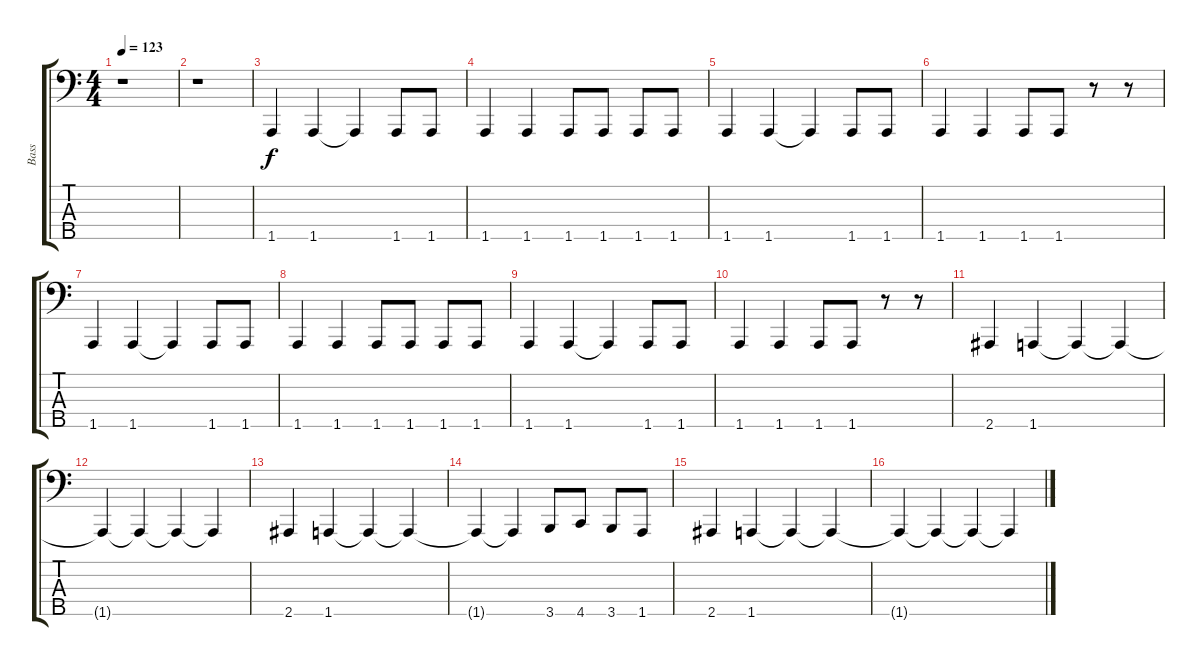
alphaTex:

\track ("Bass" "Bass") {instrument electricbassfinger}
\staff {score tabs}
\tuning (Gb2 Db2 Ab1 Eb1 Ab0) {hide}
\ts (4 4)
\tempo 123
\clef f4
\ks c
r.1{dy f} |
r.1 |
1.5.4 1.5.4 1.5{t}.4 1.5.8 1.5.8 |
1.5.4 1.5.4 1.5.8 1.5.8 1.5.8 1.5.8 |
1.5.4 1.5.4 1.5{t}.4 1.5.8 1.5.8 |
1.5.4 1.5.4 1.5.8 1.5.8 r.8 r.8 |
1.5.4 1.5.4 1.5{t}.4 1.5.8 1.5.8 |
1.5.4 1.5.4 1.5.8 1.5.8 1.5.8 1.5.8 |
1.5.4 1.5.4 1.5{t}.4 1.5.8 1.5.8 |
1.5.4 1.5.4 1.5.8 1.5.8 r.8 r.8 |
2.5.4 1.5.4 1.5{t}.4 1.5{t}.4 |
1.5{t}.4 1.5{t}.4 1.5{t}.4 1.5{t}.4 |
2.5.4 1.5.4 1.5{t}.4 1.5{t}.4 |
1.5{t}.4 1.5{t}.4 3.5.8 4.5.8 3.5.8 1.5.8 |
2.5.4 1.5.4 1.5{t}.4 1.5{t}.4 |
1.5{t}.4 1.5{t}.4 1.5{t}.4 1.5{t}.4
